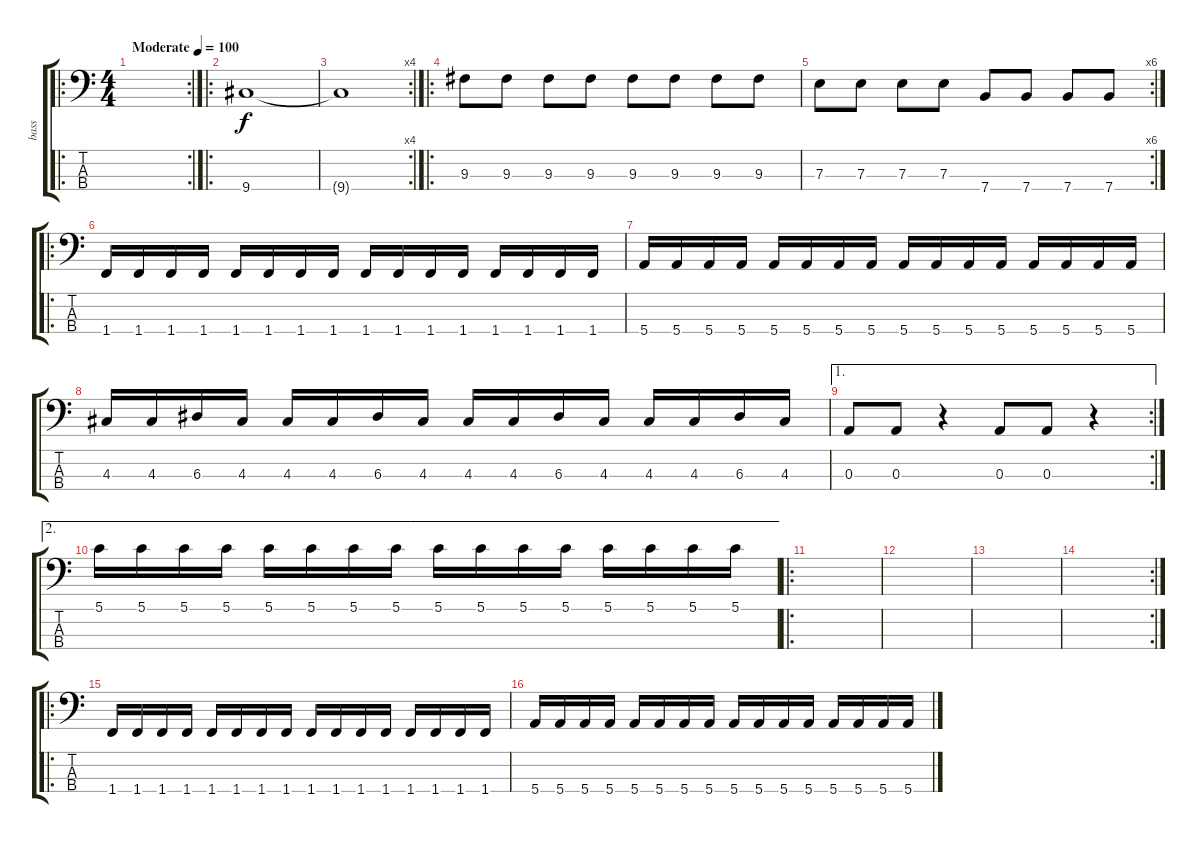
\track ("bass" "bass") {instrument electricbassfinger}
\staff {score tabs}
\tuning (G2 D2 A1 E1) {hide}
\ro
\rc 2
\ts (4 4)
\tempo (100 "Moderate")
\clef f4
\ks c
|
\ro
9.4.1 |
\rc 4
9.4{t}.1 |
\ro
9.3.8 9.3.8 9.3.8 9.3.8 9.3.8 9.3.8 9.3.8 9.3.8 |
\rc 6
7.3.8 7.3.8 7.3.8 7.3.8 7.4.8 7.4.8 7.4.8 7.4.8 |
\ro
1.4.16 1.4.16 1.4.16 1.4.16 1.4.16 1.4.16 1.4.16 1.4.16 1.4.16 1.4.16 1.4.16 1.4.16 1.4.16 1.4.16 1.4.16 1.4.16 |
5.4.16 5.4.16 5.4.16 5.4.16 5.4.16 5.4.16 5.4.16 5.4.16 5.4.16 5.4.16 5.4.16 5.4.16 5.4.16 5.4.16 5.4.16 5.4.16 |
4.3.16 4.3.16 6.3.16 4.3.16 4.3.16 4.3.16 6.3.16 4.3.16 4.3.16 4.3.16 6.3.16 4.3.16 4.3.16 4.3.16 6.3.16 4.3.16 |
\ae 1
\rc 2
0.3.8 0.3.8 r.4 0.3.8 0.3.8 r.4 |
\ae 2
5.1.16 5.1.16 5.1.16 5.1.16 5.1.16 5.1.16 5.1.16 5.1.16 5.1.16 5.1.16 5.1.16 5.1.16 5.1.16 5.1.16 5.1.16 5.1.16 |
\ro
|
|
|
\rc 2
|
\ro
1.4.16 1.4.16 1.4.16 1.4.16 1.4.16 1.4.16 1.4.16 1.4.16 1.4.16 1.4.16 1.4.16 1.4.16 1.4.16 1.4.16 1.4.16 1.4.16 |
5.4.16 5.4.16 5.4.16 5.4.16 5.4.16 5.4.16 5.4.16 5.4.16 5.4.16 5.4.16 5.4.16 5.4.16 5.4.16 5.4.16 5.4.16 5.4.16
